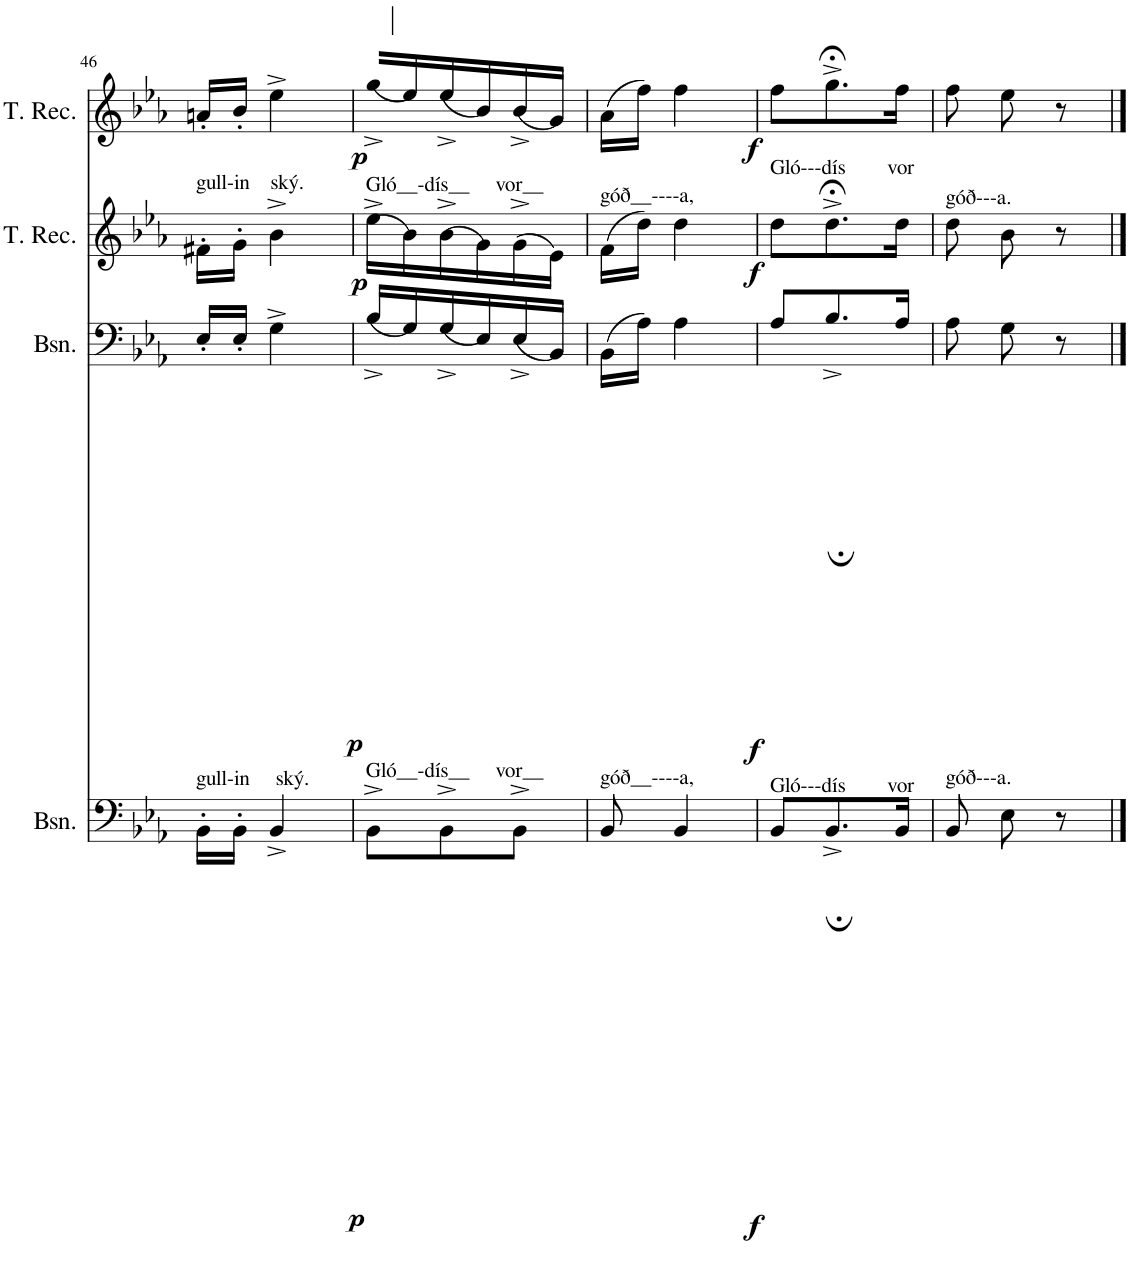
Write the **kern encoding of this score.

**kern	**dynam	**kern	**dynam	**kern	**dynam	**kern	**dynam
*part4	*part4	*part3	*part3	*part2	*part2	*part1	*part1
*staff4	*staff4	*staff3	*staff3	*staff2	*staff2	*staff1	*staff1
*I"Bassoon	*	*I"Bassoon	*	*I"Tenor Recorder	*	*I"Tenor Recorder	*
*I'Bsn.	*	*I'Bsn.	*	*I'T. Rec.	*	*I'T. Rec.	*
!!LO:PB:g=z
*clefF4	*	*clefF4	*	*clefG2	*	*clefG2	*
*k[b-e-a-]	*	*k[b-e-a-]	*	*k[b-e-a-]	*	*k[b-e-a-]	*
*M3/8	*	*M3/8	*	*M3/8	*	*M3/8	*
=46	=46	=46	=46	=46	=46	=46	=46
!	!	!	!	!LO:TX:a:t=gull-in    ský.	!	!	!
!LO:TX:a:t=gull-in     ský.	!	!	!	!	!	!	!
16BB-'\LL	.	16E-'/LL	.	16f#X'\LL	.	16an'/LL	.
16BB-'\JJ	.	16E-'/JJ	.	16g'\JJ	.	16b-'/JJ	.
4BB-^/	.	4G^\	.	4b-^\	.	4ee-^\	.
=47	=47	=47	=47	=47	=47	=47	=47
!	!	!	!	!LO:TX:a:t=Gló__-dís__     vor__	!	!	!
!LO:TX:a:t=Gló__-dís__     vor__	!	!	!	!	!	!	!
!	!LO:DY:b	!	!LO:DY:b	!	!LO:DY:b	!	!LO:DY:b
8BB-^\L	p	(16B-^/LL	p	(16ee-^\LL	p	(16gg^/LL	p
.	.	16G/)	.	16b-\)	.	16ee-/)	.
8BB-^\	.	(16G^/	.	(16b-^\	.	(16ee-^/	.
.	.	16E-/)	.	16g\)	.	16b-/)	.
8BB-^\J	.	(16E-^/	.	(16g^\	.	(16b-^/	.
.	.	16BB-/JJ)	.	16e-\JJ)	.	16g/JJ)	.
=48	=48	=48	=48	=48	=48	=48	=48
!	!	!	!	!LO:TX:a:t=góð__----a,	!	!	!
!LO:TX:a:t=góð__----a,	!	!	!	!	!	!	!
8BB-/	.	(16BB-\LL	.	(16f\LL	.	(16a-\LL	.
.	.	16A-\JJ)	.	16dd\JJ)	.	16ff\JJ)	.
4BB-/	.	4A-\	.	4dd\	.	4ff\	.
=49	=49	=49	=49	=49	=49	=49	=49
!	!	!	!	!LO:TX:a:t=Gló---dís        vor	!	!	!
!LO:TX:a:t=Gló---dís        vor	!	!	!	!	!	!	!
!	!LO:DY:b	!	!LO:DY:b	!	!LO:DY:b	!	!LO:DY:b
8BB-/L	f	8A-/L	f	8dd\L	f	8ff\L	f
8.BB-;^/	.	8.B-;^/	.	8.dd;<^\	.	8.gg;<^\	.
16BB-/Jk	.	16A-/Jk	.	16dd\Jk	.	16ff\Jk	.
=50	=50	=50	=50	=50	=50	=50	=50
!	!	!	!	!LO:TX:a:t=góð---a.	!	!	!
!LO:TX:a:t=góð---a.	!	!	!	!	!	!	!
8BB-/	.	8A-\	.	8dd\	.	8ff\	.
8E-\	.	8G\	.	8b-\	.	8ee-\	.
8r	.	8r	.	8r	.	8r	.
==	==	==	==	==	==	==	==
*-	*-	*-	*-	*-	*-	*-	*-
